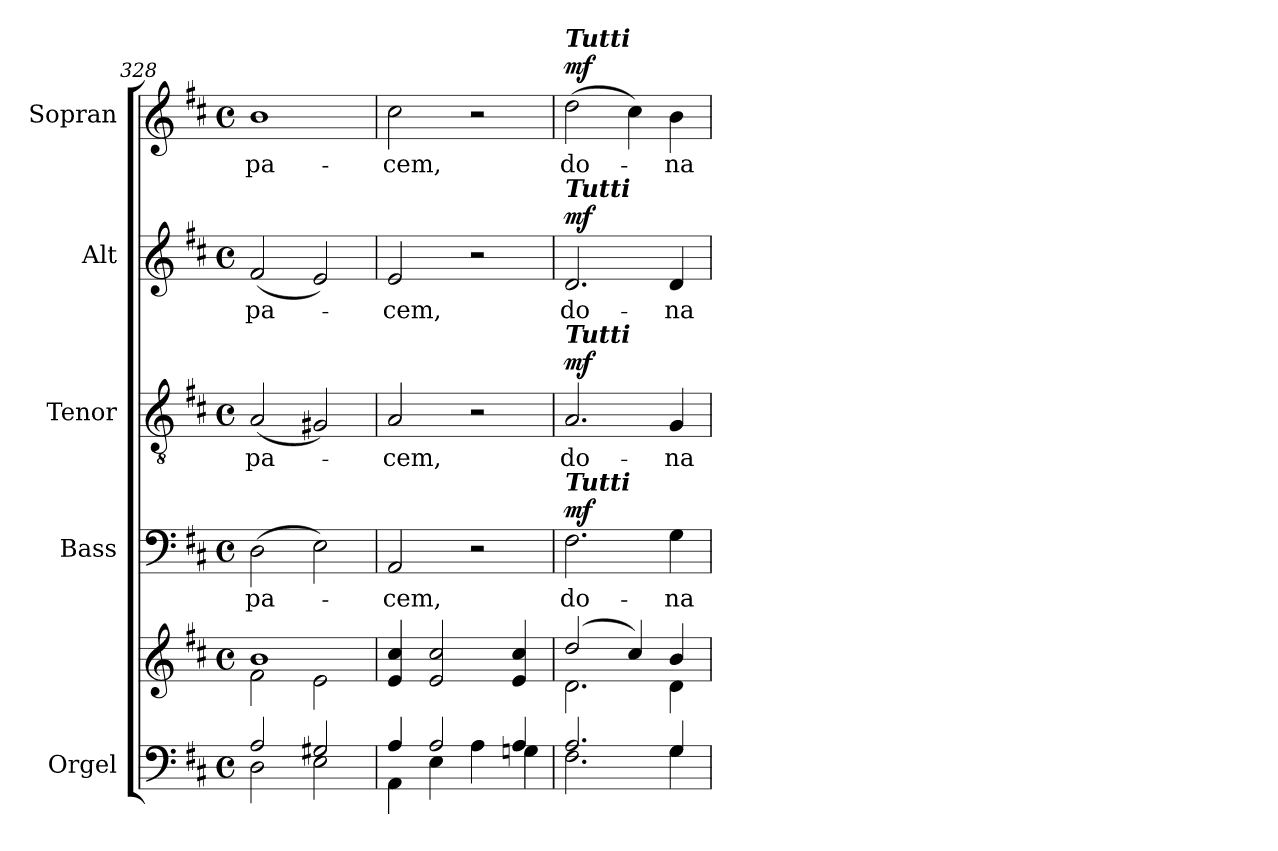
**kern	**kern	**kern	**text	**dynam	**kern	**text	**dynam	**kern	**text	**dynam	**kern	**text	**dynam
*part5	*part5	*part4	*part4	*part4	*part3	*part3	*part3	*part2	*part2	*part2	*part1	*part1	*part1
*staff6	*staff5	*staff4	*staff4	*staff4	*staff3	*staff3	*staff3	*staff2	*staff2	*staff2	*staff1	*staff1	*staff1
*I"Orgel	*	*I"Bass	*	*	*I"Tenor	*	*	*I"Alt	*	*	*I"Sopran	*	*
*I'Org.	*	*I'B.	*	*	*I'T.	*	*	*I'A.	*	*	*I'S.	*	*
!!LO:PB:g=z
*clefF4	*clefG2	*clefF4	*	*	*clefGv2	*	*	*clefG2	*	*	*clefG2	*	*
*k[f#c#]	*k[f#c#]	*k[f#c#]	*	*	*k[f#c#]	*	*	*k[f#c#]	*	*	*k[f#c#]	*	*
*D:	*D:	*D:	*	*	*D:	*	*	*D:	*	*	*D:	*	*
*M4/4	*M4/4	*M4/4	*	*	*M4/4	*	*	*M4/4	*	*	*M4/4	*	*
*met(c)	*met(c)	*met(c)	*	*	*met(c)	*	*	*met(c)	*	*	*met(c)	*	*
=328	=328	=328	=328	=328	=328	=328	=328	=328	=328	=328	=328	=328	=328
*^	*^	*	*	*	*	*	*	*	*	*	*	*	*
2A/	2D\	1b	2f#\	(2D\	pa-	.	(2A/	pa-	.	(2f#/	pa-	.	1b	pa-	.
2G#X/	2E\	.	2e\	2E\)	.	.	2G#X/)	.	.	2e/)	.	.	.	.	.
*	*	*v	*v	*	*	*	*	*	*	*	*	*	*	*	*
=329	=329	=329	=329	=329	=329	=329	=329	=329	=329	=329	=329	=329	=329	=329
4A/	4AA\	4e/ 4cc#/	2AA/	-cem,	.	2A/	-cem,	.	2e/	-cem,	.	2cc#\	-cem,	.
2A/	4E\	2e/ 2cc#/	.	.	.	.	.	.	.	.	.	.	.	.
.	4A\	.	2r	.	.	2r	.	.	2r	.	.	2r	.	.
4A/	4Gn\	4e/ 4cc#/	.	.	.	.	.	.	.	.	.	.	.	.
=330	=330	=330	=330	=330	=330	=330	=330	=330	=330	=330	=330	=330	=330	=330
*	*	*^	*	*	*	*	*	*	*	*	*	*	*	*
!	!	!	!	!	!	!	!	!	!	!	!	!	!LO:TX:a:Bi:t=Tutti	!	!
!	!	!	!	!	!	!	!	!	!	!LO:TX:a:Bi:t=Tutti	!	!	!	!	!
!	!	!	!	!	!	!	!LO:TX:a:Bi:t=Tutti	!	!	!	!	!	!	!	!
!	!	!	!	!LO:TX:a:Bi:t=Tutti	!	!	!	!	!	!	!	!	!	!	!
!	!	!	!	!	!	!LO:DY:a	!	!	!LO:DY:a	!	!	!LO:DY:a	!	!	!LO:DY:a
2.A/	2.F#\	(2dd/	2.d\	2.F#\	do-	mf	2.A/	do-	mf	2.d/	do-	mf	(2dd\	do-	mf
.	.	4cc#/)	.	.	.	.	.	.	.	.	.	.	4cc#\)	.	.
4G/	4G\	4b/	4d\	4G\	-na	.	4G/	-na	.	4d/	-na	.	4b\	-na	.
*v	*v	*	*	*	*	*	*	*	*	*	*	*	*	*	*
*	*v	*v	*	*	*	*	*	*	*	*	*	*	*	*
=	=	=	=	=	=	=	=	=	=	=	=	=	=
*-	*-	*-	*-	*-	*-	*-	*-	*-	*-	*-	*-	*-	*-
